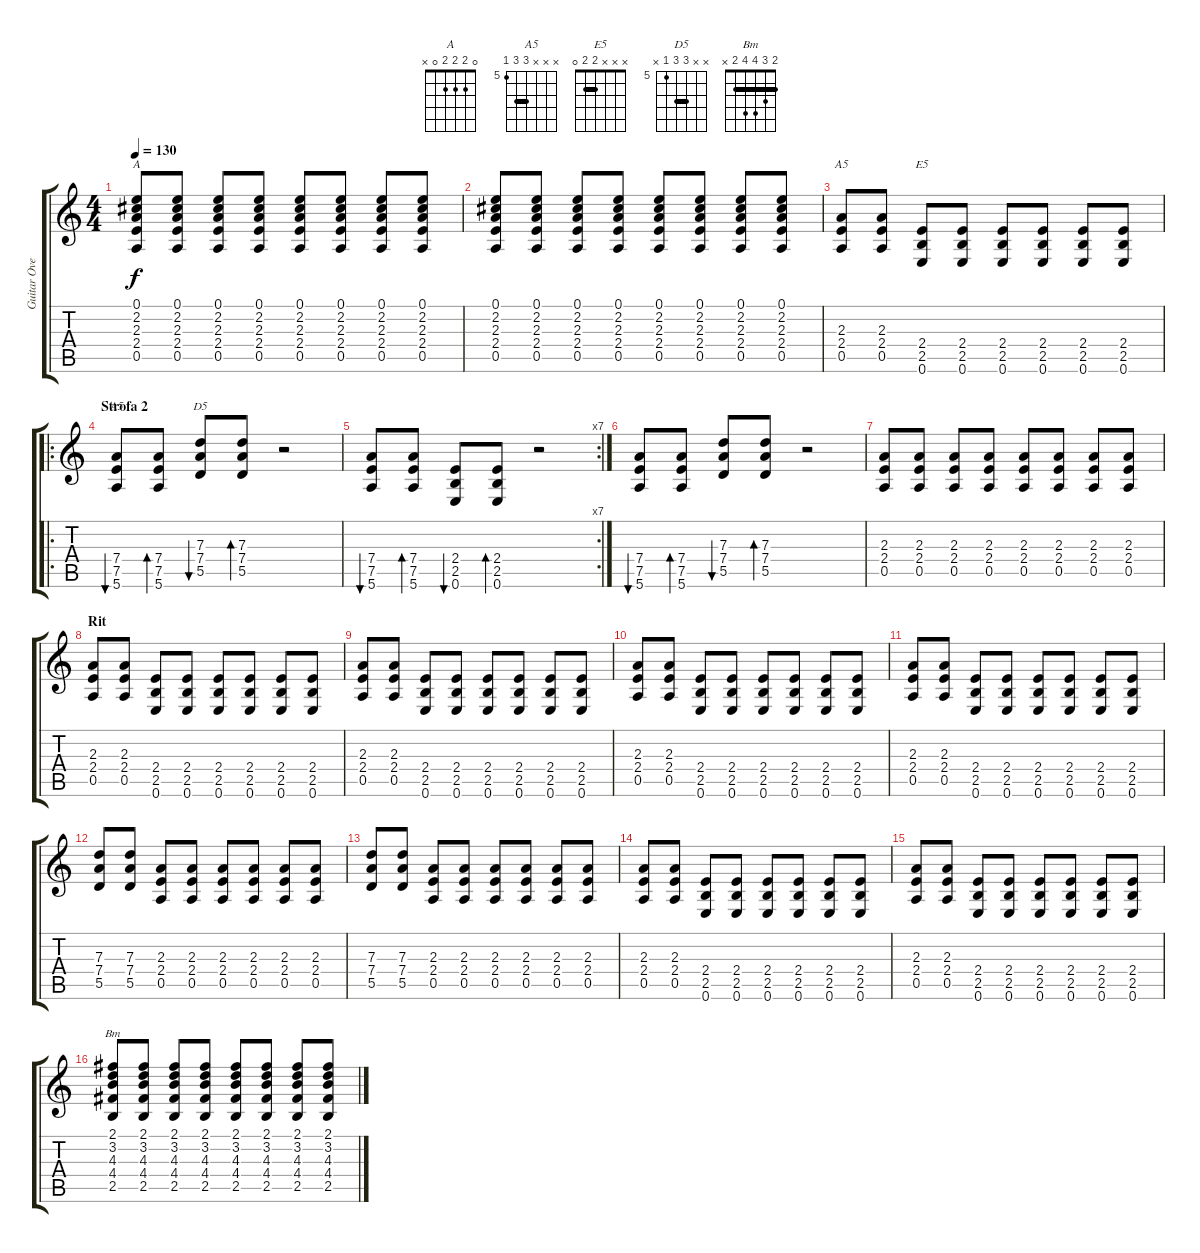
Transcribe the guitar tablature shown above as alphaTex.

\track ("Guitar Overdub" "Guitar Ove") {instrument distortionguitar}
\staff {score tabs}
\tuning (E4 B3 G3 D3 A2 E2) {hide}
\chord ("A" 0 2 2 2 0 x)
\chord ("A5" x x 2 2 0 x) {barre 2}
\chord ("E5" x x x 2 2 0) {barre 2}
\chord ("A5" x x x 7 7 5) {firstfret 5 barre 7}
\chord ("D5" x x 7 7 5 x) {firstfret 5 barre 7}
\chord ("Bm" 2 3 4 4 2 x) {barre 2}
\ts (4 4)
\tempo 130
\clef g2
\ks c
(0.1 2.2 2.3 2.4 0.5).8{ch "A" dy f} (0.1 2.2 2.3 2.4 0.5).8 (0.1 2.2 2.3 2.4 0.5).8 (0.1 2.2 2.3 2.4 0.5).8 (0.1 2.2 2.3 2.4 0.5).8 (0.1 2.2 2.3 2.4 0.5).8 (0.1 2.2 2.3 2.4 0.5).8 (0.1 2.2 2.3 2.4 0.5).8 |
(0.1 2.2 2.3 2.4 0.5).8 (0.1 2.2 2.3 2.4 0.5).8 (0.1 2.2 2.3 2.4 0.5).8 (0.1 2.2 2.3 2.4 0.5).8 (0.1 2.2 2.3 2.4 0.5).8 (0.1 2.2 2.3 2.4 0.5).8 (0.1 2.2 2.3 2.4 0.5).8 (0.1 2.2 2.3 2.4 0.5).8 |
(2.3 2.4 0.5).8{ch "A5"} (2.3 2.4 0.5).8 (2.4 2.5 0.6).8{ch "E5"} (2.4 2.5 0.6).8 (2.4 2.5 0.6).8 (2.4 2.5 0.6).8 (2.4 2.5 0.6).8 (2.4 2.5 0.6).8 |
\ro
\section ("" "Strofa 2")
(7.4 7.5 5.6).8{bu 30 ch "A5"} (7.4 7.5 5.6).8{bd 120} (7.3 7.4 5.5).8{bu 30 ch "D5"} (7.3 7.4 5.5).8{bd 120} r.2 |
\rc 7
(7.4 7.5 5.6).8{bu 30} (7.4 7.5 5.6).8{bd 120} (2.4 2.5 0.6).8{bu 30} (2.4 2.5 0.6).8{bd 120} r.2 |
(7.4 7.5 5.6).8{bu 30} (7.4 7.5 5.6).8{bd 120} (7.3 7.4 5.5).8{bu 30} (7.3 7.4 5.5).8{bd 120} r.2 |
(2.3 2.4 0.5).8 (2.3 2.4 0.5).8 (2.3 2.4 0.5).8 (2.3 2.4 0.5).8 (2.3 2.4 0.5).8 (2.3 2.4 0.5).8 (2.3 2.4 0.5).8 (2.3 2.4 0.5).8 |
\section ("" "Rit")
(2.3 2.4 0.5).8 (2.3 2.4 0.5).8 (2.4 2.5 0.6).8 (2.4 2.5 0.6).8 (2.4 2.5 0.6).8 (2.4 2.5 0.6).8 (2.4 2.5 0.6).8 (2.4 2.5 0.6).8 |
(2.3 2.4 0.5).8 (2.3 2.4 0.5).8 (2.4 2.5 0.6).8 (2.4 2.5 0.6).8 (2.4 2.5 0.6).8 (2.4 2.5 0.6).8 (2.4 2.5 0.6).8 (2.4 2.5 0.6).8 |
(2.3 2.4 0.5).8 (2.3 2.4 0.5).8 (2.4 2.5 0.6).8 (2.4 2.5 0.6).8 (2.4 2.5 0.6).8 (2.4 2.5 0.6).8 (2.4 2.5 0.6).8 (2.4 2.5 0.6).8 |
(2.3 2.4 0.5).8 (2.3 2.4 0.5).8 (2.4 2.5 0.6).8 (2.4 2.5 0.6).8 (2.4 2.5 0.6).8 (2.4 2.5 0.6).8 (2.4 2.5 0.6).8 (2.4 2.5 0.6).8 |
(7.3 7.4 5.5).8 (7.3 7.4 5.5).8 (2.3 2.4 0.5).8 (2.3 2.4 0.5).8 (2.3 2.4 0.5).8 (2.3 2.4 0.5).8 (2.3 2.4 0.5).8 (2.3 2.4 0.5).8 |
(7.3 7.4 5.5).8 (7.3 7.4 5.5).8 (2.3 2.4 0.5).8 (2.3 2.4 0.5).8 (2.3 2.4 0.5).8 (2.3 2.4 0.5).8 (2.3 2.4 0.5).8 (2.3 2.4 0.5).8 |
(2.3 2.4 0.5).8 (2.3 2.4 0.5).8 (2.4 2.5 0.6).8 (2.4 2.5 0.6).8 (2.4 2.5 0.6).8 (2.4 2.5 0.6).8 (2.4 2.5 0.6).8 (2.4 2.5 0.6).8 |
(2.3 2.4 0.5).8 (2.3 2.4 0.5).8 (2.4 2.5 0.6).8 (2.4 2.5 0.6).8 (2.4 2.5 0.6).8 (2.4 2.5 0.6).8 (2.4 2.5 0.6).8 (2.4 2.5 0.6).8 |
(2.1 3.2 4.3 4.4 2.5).8{ch "Bm"} (2.1 3.2 4.3 4.4 2.5).8 (2.1 3.2 4.3 4.4 2.5).8 (2.1 3.2 4.3 4.4 2.5).8 (2.1 3.2 4.3 4.4 2.5).8 (2.1 3.2 4.3 4.4 2.5).8 (2.1 3.2 4.3 4.4 2.5).8 (2.1 3.2 4.3 4.4 2.5).8
